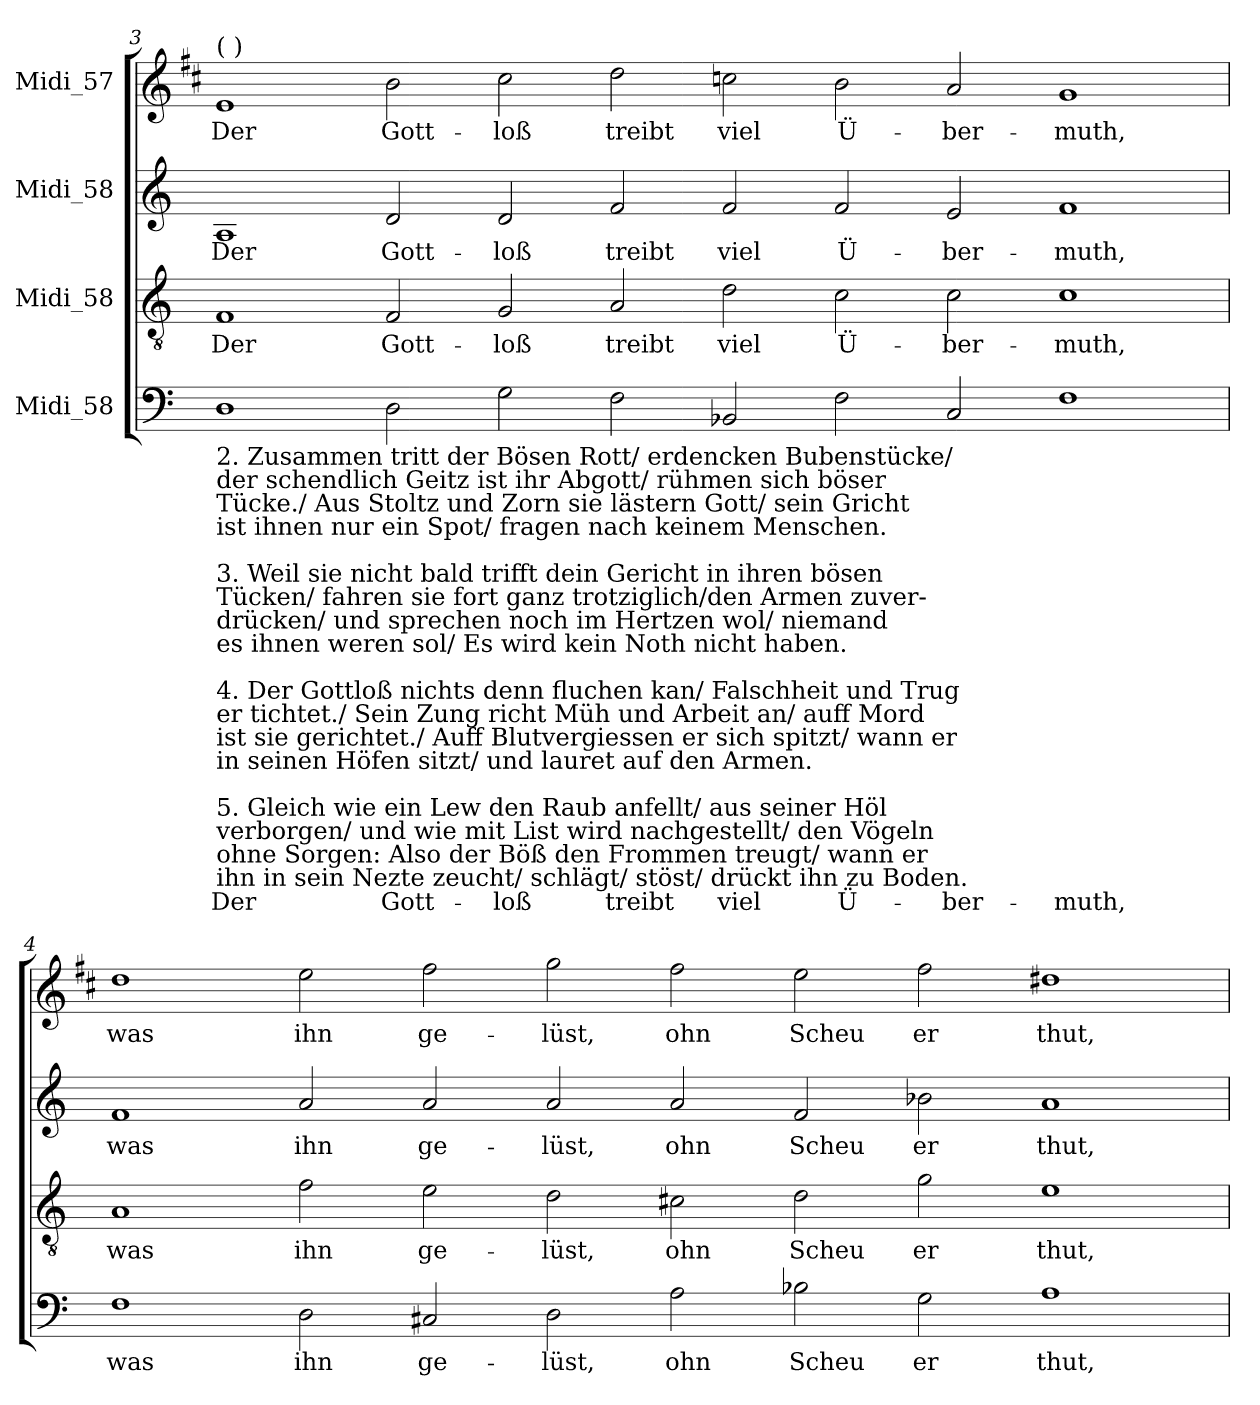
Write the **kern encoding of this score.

**kern	**text	**kern	**text	**kern	**text	**kern	**text
*part4	*part4	*part3	*part3	*part2	*part2	*part1	*part1
*staff4	*staff4	*staff3	*staff3	*staff2	*staff2	*staff1	*staff1
*I"Midi_58	*	*I"Midi_58	*	*I"Midi_58	*	*I"Midi_57	*
!!LO:LB:g=z
*clefF4	*	*clefGv2	*	*clefG2	*	*clefG2	*
*	*	*	*	*	*	*ITrd1c2	*
*k[]	*	*k[]	*	*k[]	*	*k[]	*
*C:	*	*C:	*	*C:	*	*C:	*
=3	=3	=3	=3	=3	=3	=3	=3
!	!	!	!	!	!	!LO:TX:a:t=(  )	!
!LO:TX:b:t=2. Zusammen tritt der Bösen Rott/ erdencken Bubenstücke/\nder schendlich Geitz ist ihr Abgott/ rühmen sich böser\nTücke./ Aus Stoltz und Zorn sie lästern Gott/ sein Gricht\nist ihnen nur ein Spot/ fragen nach keinem Menschen.\n\n3. Weil sie nicht bald trifft dein Gericht in ihren bösen\nTücken/ fahren sie fort ganz trotziglich/den Armen zuver-\ndrücken/ und sprechen noch im Hertzen wol/ niemand\nes ihnen weren sol/ Es wird kein Noth nicht haben.\n\n4. Der Gottloß nichts denn fluchen kan/ Falschheit und Trug\ner tichtet./ Sein Zung richt Müh und Arbeit an/ auff Mord\nist sie gerichtet./ Auff Blutvergiessen er sich spitzt/ wann er\nin seinen Höfen sitzt/ und lauret auf den Armen.\n\n5. Gleich wie ein Lew den Raub anfellt/ aus seiner Höl\nverborgen/ und wie mit List wird nachgestellt/ den Vögeln\nohne Sorgen&colon; Also der Böß den Frommen treugt/ wann er\nihn in sein Nezte zeucht/ schlägt/ stöst/ drückt ihn zu Boden.	!	!	!	!	!	!	!
!	!LO:LY:b	!	!LO:LY:b	!	!LO:LY:b	!	!LO:LY:b
1D	Der	1F	Der	1A	Der	1d	Der
!	!LO:LY:b	!	!LO:LY:b	!	!LO:LY:b	!	!LO:LY:b
2D	Gott-	2F	Gott-	2d	Gott-	2a	Gott-
!	!LO:LY:b	!	!LO:LY:b	!	!LO:LY:b	!	!LO:LY:b
2G	-loß	2G	-loß	2d	-loß	2b	-loß
!	!LO:LY:b	!	!LO:LY:b	!	!LO:LY:b	!	!LO:LY:b
2F	treibt	2A	treibt	2f	treibt	2cc	treibt
!	!LO:LY:b	!	!LO:LY:b	!	!LO:LY:b	!	!LO:LY:b
2BB-X	viel	2d	viel	2f	viel	2b-X	viel
!	!LO:LY:b	!	!LO:LY:b	!	!LO:LY:b	!	!LO:LY:b
2F	Ü-	2c	Ü-	2f	Ü-	2a	Ü-
!	!LO:LY:b	!	!LO:LY:b	!	!LO:LY:b	!	!LO:LY:b
2C	-ber-	2c	-ber-	2e	-ber-	2g	-ber-
!	!LO:LY:b	!	!LO:LY:b	!	!LO:LY:b	!	!LO:LY:b
1F	-muth,	1c	-muth,	1f	-muth,	1f	-muth,
=4	=4	=4	=4	=4	=4	=4	=4
!	!LO:LY:b	!	!LO:LY:b	!	!LO:LY:b	!	!LO:LY:b
1F	was	1A	was	1f	was	1cc	was
!	!LO:LY:b	!	!LO:LY:b	!	!LO:LY:b	!	!LO:LY:b
2D	ihn	2f	ihn	2a	ihn	2dd	ihn
!	!LO:LY:b	!	!LO:LY:b	!	!LO:LY:b	!	!LO:LY:b
2C#X	ge-	2e	ge-	2a	ge-	2ee	ge-
!	!LO:LY:b	!	!LO:LY:b	!	!LO:LY:b	!	!LO:LY:b
2D	-lüst,	2d	-lüst,	2a	-lüst,	2ff	-lüst,
!	!LO:LY:b	!	!LO:LY:b	!	!LO:LY:b	!	!LO:LY:b
2A	ohn	2c#X	ohn	2a	ohn	2ee	ohn
!	!LO:LY:b	!	!LO:LY:b	!	!LO:LY:b	!	!LO:LY:b
2B-X	Scheu	2d	Scheu	2f	Scheu	2dd	Scheu
!	!LO:LY:b	!	!LO:LY:b	!	!LO:LY:b	!	!LO:LY:b
2G	er	2g	er	2b-X	er	2ee	er
!	!LO:LY:b	!	!LO:LY:b	!	!LO:LY:b	!	!LO:LY:b
1A	thut,	1e	thut,	1a	thut,	1cc#X	thut,
=	=	=	=	=	=	=	=
*-	*-	*-	*-	*-	*-	*-	*-
